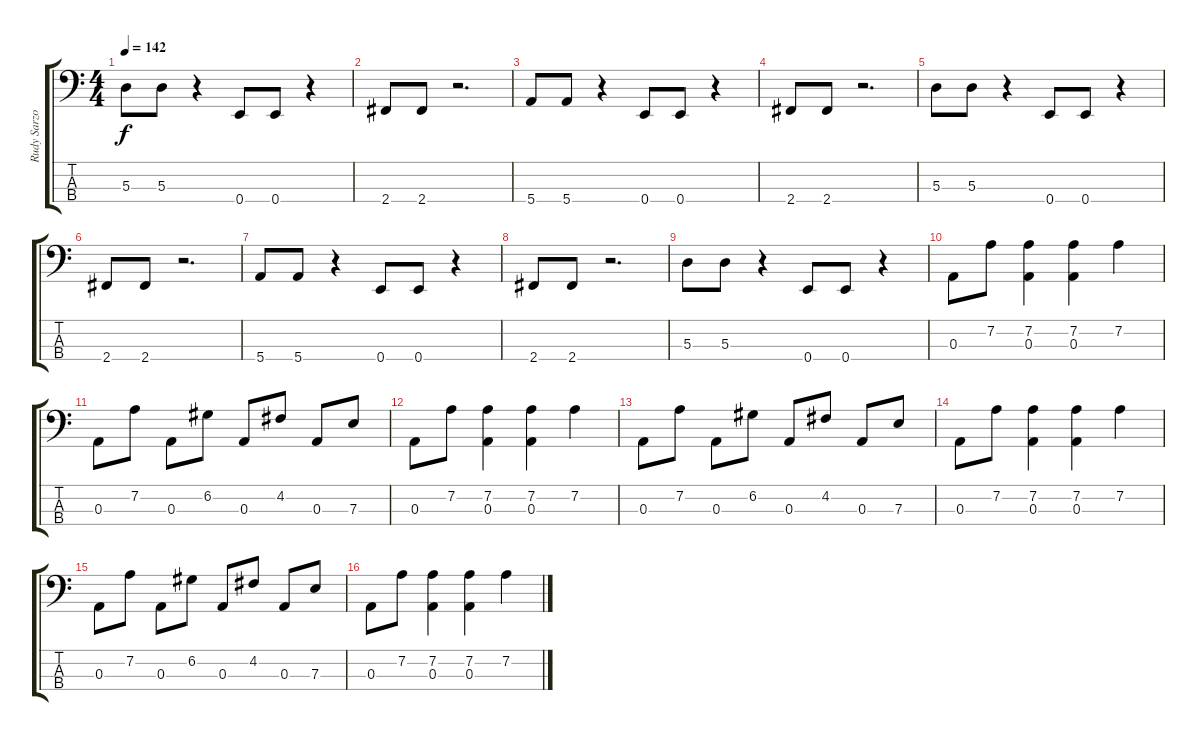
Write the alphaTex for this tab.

\track ("Rudy Sarzo" "Rudy Sarzo") {instrument electricbassfinger}
\staff {score tabs}
\tuning (G2 D2 A1 E1) {hide}
\ts (4 4)
\tempo 142
\clef f4
\ks c
5.3.8{dy f} 5.3.8 r.4 0.4.8 0.4.8 r.4 |
2.4.8 2.4.8 r.2{d} |
5.4.8 5.4.8 r.4 0.4.8 0.4.8 r.4 |
2.4.8 2.4.8 r.2{d} |
5.3.8 5.3.8 r.4 0.4.8 0.4.8 r.4 |
2.4.8 2.4.8 r.2{d} |
5.4.8 5.4.8 r.4 0.4.8 0.4.8 r.4 |
2.4.8 2.4.8 r.2{d} |
5.3.8 5.3.8 r.4 0.4.8 0.4.8 r.4 |
0.3.8 7.2.8 (7.2 0.3).4 (7.2 0.3).4 7.2.4 |
0.3.8 7.2.8 0.3.8 6.2.8 0.3.8 4.2.8 0.3.8 7.3.8 |
0.3.8 7.2.8 (7.2 0.3).4 (7.2 0.3).4 7.2.4 |
0.3.8 7.2.8 0.3.8 6.2.8 0.3.8 4.2.8 0.3.8 7.3.8 |
0.3.8 7.2.8 (7.2 0.3).4 (7.2 0.3).4 7.2.4 |
0.3.8 7.2.8 0.3.8 6.2.8 0.3.8 4.2.8 0.3.8 7.3.8 |
0.3.8 7.2.8 (7.2 0.3).4 (7.2 0.3).4 7.2.4
